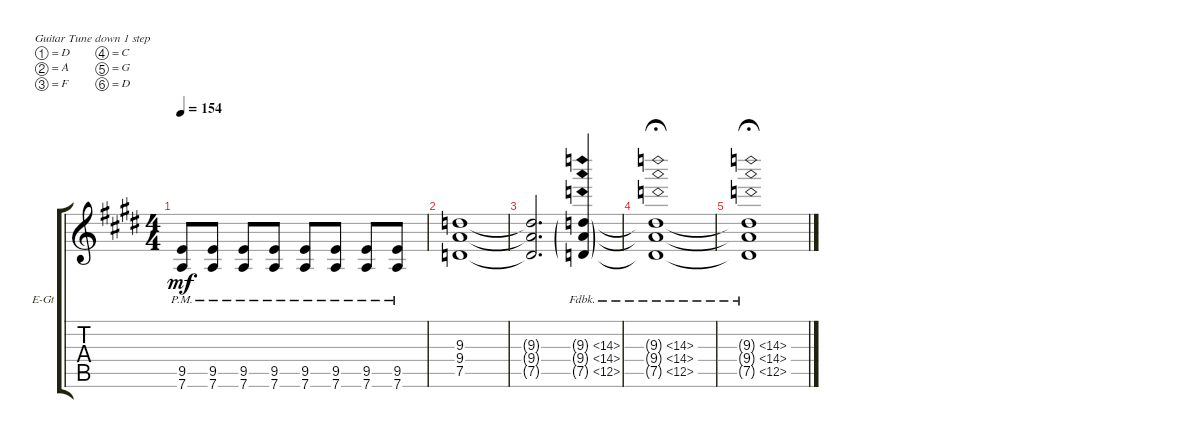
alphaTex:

\defaultSystemsLayout 4
\bracketExtendMode groupsimilarinstruments
\firstSystemTrackNameOrientation horizontal
\otherSystemsTrackNameOrientation horizontal
\track ("Michael Poulsen" "E-Gt") {instrument distortionguitar}
\staff {score tabs}
\tuning (D4 A3 F3 C3 G2 D2)
\ts (4 4)
\tempo 154
\clef g2
\ks e
(7.6{pm} 9.5{pm}).8{dy mf} (7.6{pm} 9.5{pm}).8 (7.6{pm} 9.5{pm}).8 (7.6{pm} 9.5{pm}).8 (7.6{pm} 9.5{pm}).8 (7.6{pm} 9.5{pm}).8 (7.6{pm} 9.5{pm}).8 (7.6{pm} 9.5{pm}).8 |
(9.4 7.5 9.3).1 |
(9.4{t} 7.5{t} 9.3{t}).2{d} (9.4{fh 5 g} 7.5{fh 5 g} 9.3{fh 5 g}).4 |
(9.4{fh 5 t} 7.5{fh 5 t} 9.3{fh 5 t}).1{fermata (medium 0.5)} |
(9.4{fh 5 t} 7.5{fh 5 t} 9.3{fh 5 t}).1{fermata (medium 0.5)}
